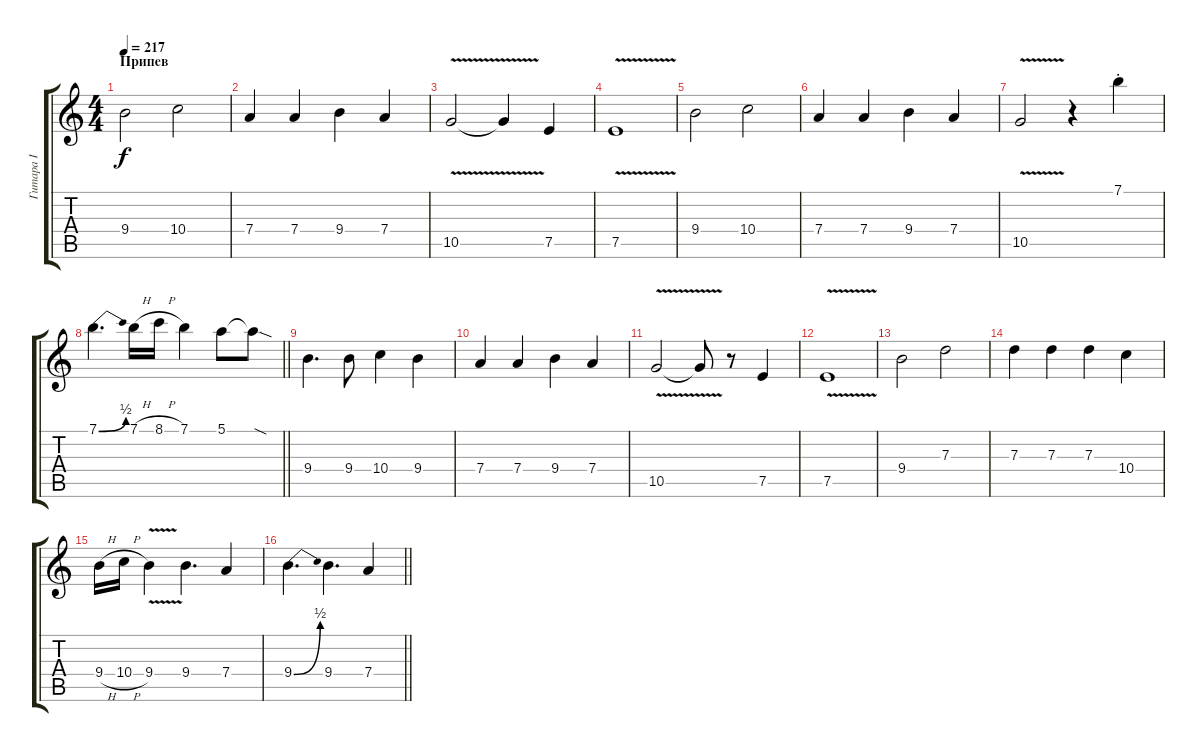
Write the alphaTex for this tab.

\track ("Гитара I" "Гитара I") {instrument distortionguitar}
\staff {score tabs}
\tuning (E4 B3 G3 D3 A2 E2) {hide}
\ts (4 4)
\section ("" "Припев")
\tempo 217
\clef g2
\ks c
9.4.2{dy f} 10.4.2 |
7.4.4 7.4.4 9.4.4 7.4.4 |
10.5{v}.2 10.5{t}.4 7.5.4 |
7.5{v}.1 |
9.4.2 10.4.2 |
7.4.4 7.4.4 9.4.4 7.4.4 |
10.5{v}.2 r.4 7.1{st}.4 |
\barLineRight lightlight
7.1{be (bend 0 0 60 2)}.4{d} 7.1{h}.16 8.1{h}.16 7.1.4 5.1.8 5.1{sod t}.8 |
9.4.4{d} 9.4.8 10.4.4 9.4.4 |
7.4.4 7.4.4 9.4.4 7.4.4 |
10.5{v}.2 10.5{t}.8 r.8 7.5.4 |
7.5{v}.1 |
9.4.2 7.3.2 |
7.3.4 7.3.4 7.3.4 10.4.4 |
9.4{h}.16 10.4{h}.16 9.4{v}.4 9.4.4{d} 7.4.4 |
\barLineRight lightlight
9.4{be (bend 0 0 60 2)}.4{d} 9.4.4{d} 7.4.4
